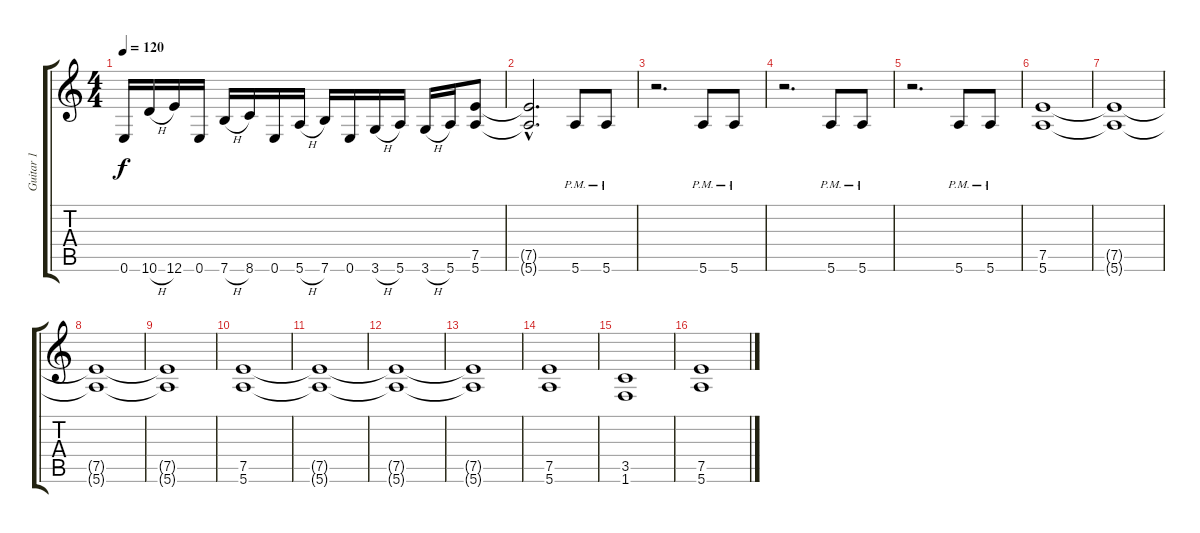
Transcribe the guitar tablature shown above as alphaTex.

\track ("Guitar 1" "Guitar 1") {instrument distortionguitar}
\staff {score tabs}
\tuning (E4 B3 G3 D3 A2 E2) {hide}
\ts (4 4)
\tempo 120
\clef g2
\ks c
0.6.16{dy f} 10.6{h}.16 12.6.16 0.6.16 7.6{h}.16 8.6.16 0.6.16 5.6{h}.16 7.6.16 0.6.16 3.6{h}.16 5.6.16 3.6{h}.16 5.6.16 (7.5 5.6).8 |
(7.5{hac t} 5.6{hac t}).2{d} 5.6{pm}.8 5.6{pm}.8 |
r.2{d} 5.6{pm}.8 5.6{pm}.8 |
r.2{d} 5.6{pm}.8 5.6{pm}.8 |
r.2{d} 5.6{pm}.8 5.6{pm}.8 |
(7.5 5.6).1 |
(7.5{t} 5.6{t}).1{volume 16} |
(7.5{t} 5.6{t}).1 |
(7.5{t} 5.6{t}).1 |
(7.5 5.6).1 |
(7.5{t} 5.6{t}).1{volume 16} |
(7.5{t} 5.6{t}).1 |
(7.5{t} 5.6{t}).1 |
(7.5 5.6).1 |
(3.5 1.6).1 |
(7.5 5.6).1
